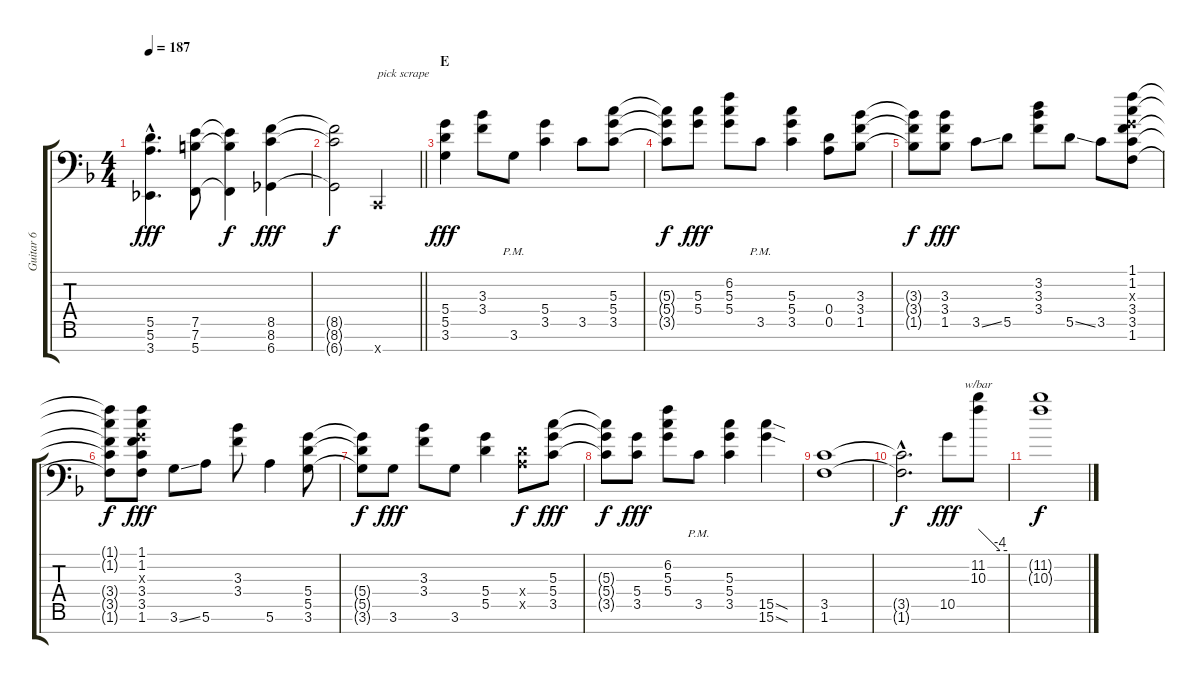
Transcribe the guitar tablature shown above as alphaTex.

\track ("Guitar 6" "Guitar 6") {instrument distortionguitar}
\staff {score tabs}
\tuning (E4 B3 G3 D3 A2 E2 C-1) {hide}
\ts (4 4)
\tempo 187
\clef f4
\ks f
(5.5{hac} 5.6{hac} 3.7{hac}).4{d dy fff} (7.5 7.6 5.7).8 (7.5{t} 7.6{t} 5.7{t}).4{dy f} (8.5 8.6 6.7).4{dy fff} |
\barLineRight lightlight
(8.5{t} 8.6{t} 6.7{t}).2{dy f} 0.7{x}.2{txt "pick scrape"} |
\section ("" "E")
(5.4 5.5 3.6).4{dy fff} (3.3 3.4).8 3.6{pm}.8 (5.4 3.5).4 3.5.8 (5.3 5.4 3.5).8 |
(5.3{t} 5.4{t} 3.5{t}).8{dy f} (5.3 5.4).8{dy fff} (6.2 5.3 5.4).8 3.5{pm}.8 (5.3 5.4 3.5).4 (0.4 0.5).8 (3.3 3.4 1.5).8 |
(3.3{t} 3.4{t} 1.5{t}).8{dy f} (3.3 3.4 1.5).8{dy fff} 3.5{ss}.8 5.5.8 (3.2 3.3 3.4).8 5.5{ss}.8 3.5.8 (1.1 1.2 0.3{x} 3.4 3.5 1.6).8 |
(1.1{t} 1.2{t} 3.4{t} 3.5{t} 1.6{t}).8{dy f} (1.1 1.2 0.3{x} 3.4 3.5 1.6).8{dy fff} 3.6{ss}.8 5.6.8 (3.3 3.4).8 5.6.4 (5.4 5.5 3.6).8 |
(5.4{t} 5.5{t} 3.6{t}).8{dy f} 3.6.8{dy fff} (3.3 3.4).8 3.6.8 (5.4 5.5).4 (0.4{x} 0.5{x}).8{dy f} (5.3 5.4 3.5).8{dy fff} |
(5.3{t} 5.4{t} 3.5{t}).8{dy f} (5.4 3.5).8{dy fff} (6.2 5.3 5.4).8 3.5{pm}.8 (5.3 5.4 3.5).4 (15.5{sod} 15.6{sod}).4 |
(3.5 1.6).1 |
(3.5{hac t} 1.6{hac t}).2{d dy f} 10.5.8{dy fff} (11.2 10.3).8{tbe (custom default 0 0 45 -16 60 -16)} |
(11.2{t} 10.3{t}).1{dy f}
